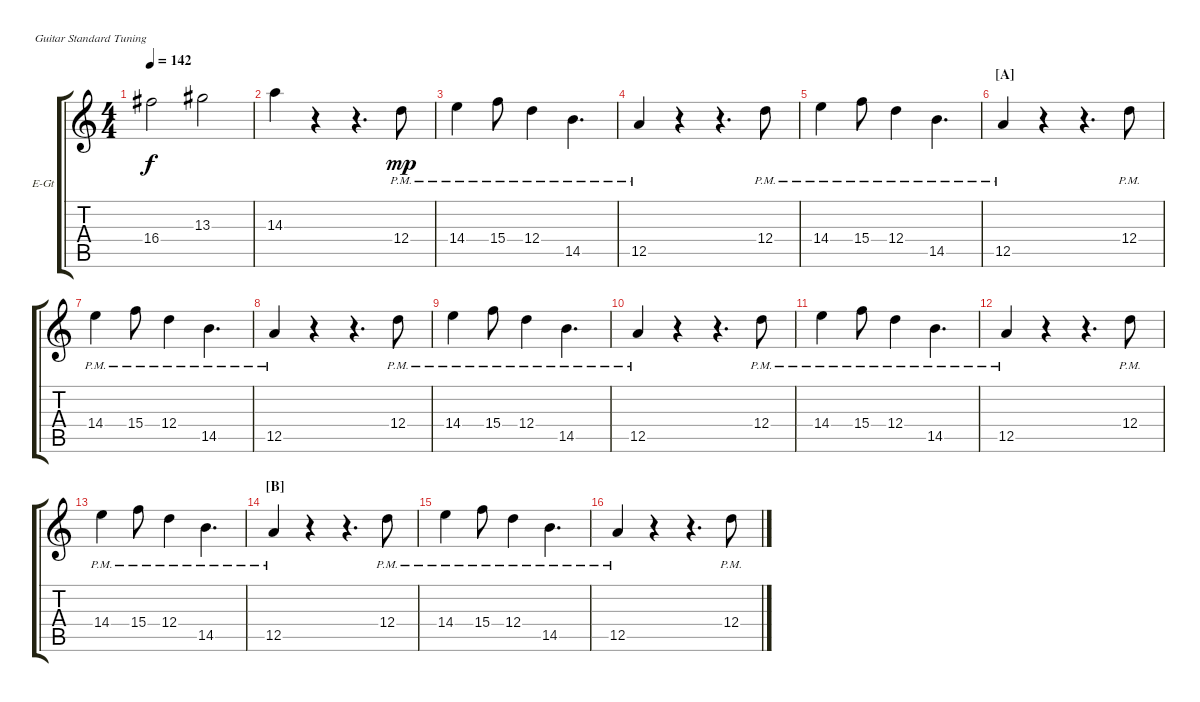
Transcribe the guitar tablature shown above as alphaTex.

\defaultSystemsLayout 4
\bracketExtendMode groupsimilarinstruments
\firstSystemTrackNameOrientation horizontal
\otherSystemsTrackNameOrientation horizontal
\track ("Solo Guitar" "E-Gt") {instrument distortionguitar}
\staff {score tabs}
\tuning (E4 B3 G3 D3 A2 E2)
\ts (4 4)
\tempo 142
\clef g2
\ks c
16.4.2{dy f instrument distortionguitar} 13.3.2 |
14.3.4 r.4 r.4{d} 12.4{pm}.8{dy mp} |
14.4{pm}.4 15.4{pm}.8 12.4{pm}.4 14.5{pm}.4{d} |
12.5{pm}.4 r.4 r.4{d} 12.4{pm}.8 |
14.4{pm}.4 15.4{pm}.8 12.4{pm}.4 14.5{pm}.4{d} |
\section ("A" "")
12.5{pm}.4 r.4 r.4{d} 12.4{pm}.8 |
14.4{pm}.4 15.4{pm}.8 12.4{pm}.4 14.5{pm}.4{d} |
12.5{pm}.4 r.4 r.4{d} 12.4{pm}.8 |
14.4{pm}.4 15.4{pm}.8 12.4{pm}.4 14.5{pm}.4{d} |
12.5{pm}.4 r.4 r.4{d} 12.4{pm}.8 |
14.4{pm}.4 15.4{pm}.8 12.4{pm}.4 14.5{pm}.4{d} |
12.5{pm}.4 r.4 r.4{d} 12.4{pm}.8 |
14.4{pm}.4 15.4{pm}.8 12.4{pm}.4 14.5{pm}.4{d} |
\section ("B" "")
12.5{pm}.4 r.4 r.4{d} 12.4{pm}.8 |
14.4{pm}.4 15.4{pm}.8 12.4{pm}.4 14.5{pm}.4{d} |
12.5{pm}.4 r.4 r.4{d} 12.4{pm}.8
